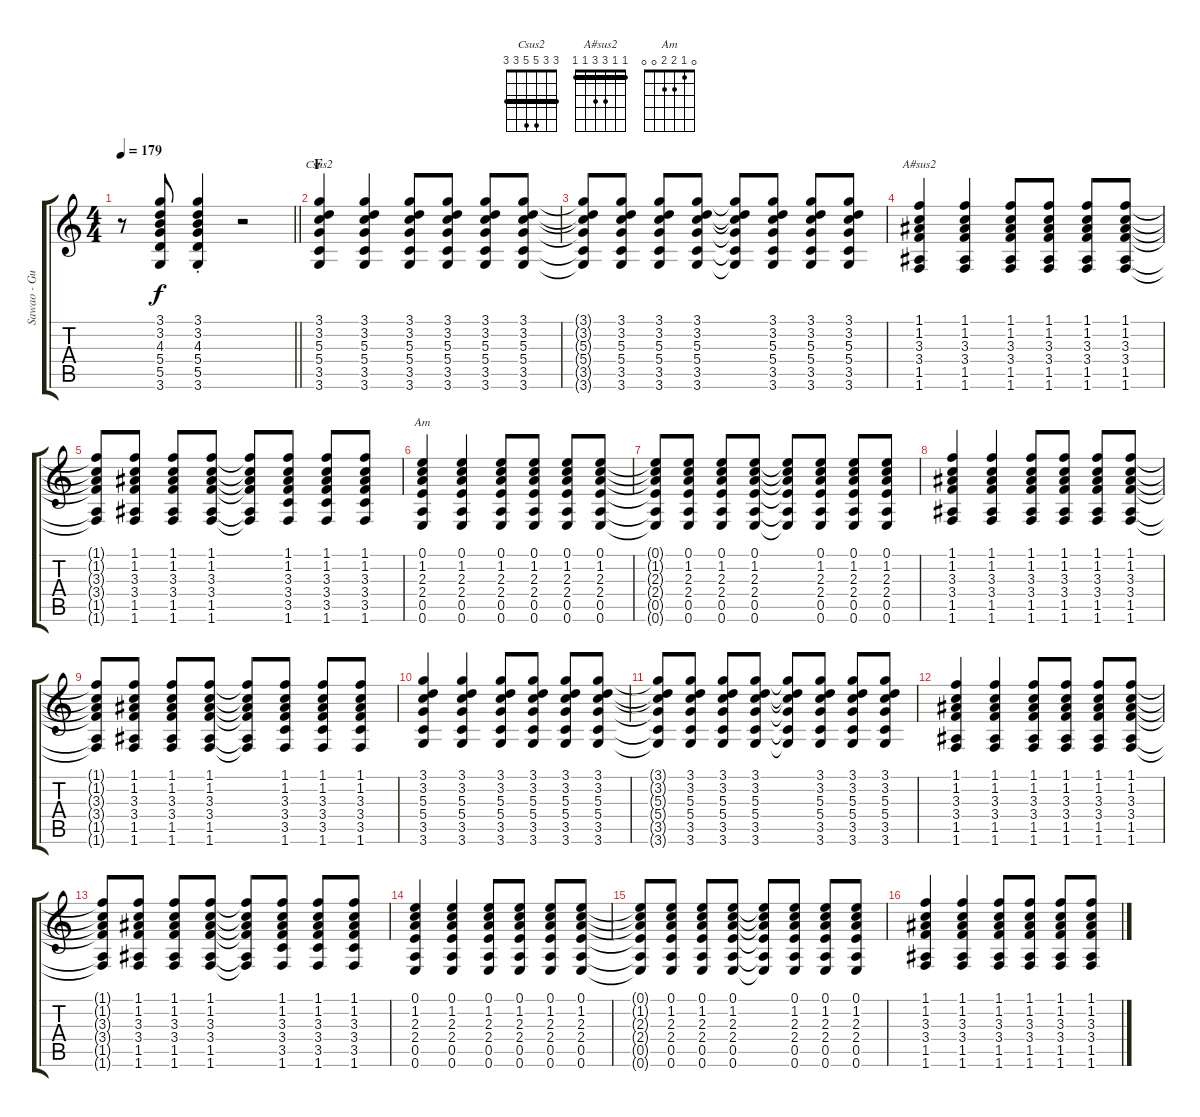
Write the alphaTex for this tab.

\track ("Sawao - Guit. I" "Sawao - Gu") {instrument overdrivenguitar}
\staff {score tabs}
\tuning (E4 B3 G3 D3 A2 E2) {hide}
\chord ("Csus2" 3 3 5 5 3 3) {barre 3}
\chord ("A#sus2" 1 1 3 3 1 1) {barre 1}
\chord ("Am" 0 1 2 2 0 0)
\ts (4 4)
\tempo 179
\clef g2
\barLineRight lightlight
\ks c
r.8{dy f} (3.1 3.2 4.3 5.4 5.5 3.6).8 (3.1{st} 3.2{st} 4.3{st} 5.4{st} 5.5{st} 3.6{st}).4 r.2 |
\section ("" "F")
(3.1 3.2 5.3 5.4 3.5 3.6).4{ch "Csus2"} (3.1 3.2 5.3 5.4 3.5 3.6).4 (3.1 3.2 5.3 5.4 3.5 3.6).8 (3.1 3.2 5.3 5.4 3.5 3.6).8 (3.1 3.2 5.3 5.4 3.5 3.6).8 (3.1 3.2 5.3 5.4 3.5 3.6).8 |
(3.1{t} 3.2{t} 5.3{t} 5.4{t} 3.5{t} 3.6{t}).8 (3.1 3.2 5.3 5.4 3.5 3.6).8 (3.1 3.2 5.3 5.4 3.5 3.6).8 (3.1 3.2 5.3 5.4 3.5 3.6).8 (3.1{t} 3.2{t} 5.3{t} 5.4{t} 3.5{t} 3.6{t}).8 (3.1 3.2 5.3 5.4 3.5 3.6).8 (3.1 3.2 5.3 5.4 3.5 3.6).8 (3.1 3.2 5.3 5.4 3.5 3.6).8 |
(1.1 1.2 3.3 3.4 1.5 1.6).4{ch "A#sus2"} (1.1 1.2 3.3 3.4 1.5 1.6).4 (1.1 1.2 3.3 3.4 1.5 1.6).8 (1.1 1.2 3.3 3.4 1.5 1.6).8 (1.1 1.2 3.3 3.4 1.5 1.6).8 (1.1 1.2 3.3 3.4 1.5 1.6).8 |
(1.1{t} 1.2{t} 3.3{t} 3.4{t} 1.5{t} 1.6{t}).8 (1.1 1.2 3.3 3.4 1.5 1.6).8 (1.1 1.2 3.3 3.4 1.5 1.6).8 (1.1 1.2 3.3 3.4 1.5 1.6).8 (1.1{t} 1.2{t} 3.3{t} 3.4{t} 1.5{t} 1.6{t}).8 (1.1 1.2 3.3 3.4 3.5 1.6).8 (1.1 1.2 3.3 3.4 3.5 1.6).8 (1.1 1.2 3.3 3.4 3.5 1.6).8 |
(0.1 1.2 2.3 2.4 0.5 0.6).4{ch "Am"} (0.1 1.2 2.3 2.4 0.5 0.6).4 (0.1 1.2 2.3 2.4 0.5 0.6).8 (0.1 1.2 2.3 2.4 0.5 0.6).8 (0.1 1.2 2.3 2.4 0.5 0.6).8 (0.1 1.2 2.3 2.4 0.5 0.6).8 |
(0.1{t} 1.2{t} 2.3{t} 2.4{t} 0.5{t} 0.6{t}).8 (0.1 1.2 2.3 2.4 0.5 0.6).8 (0.1 1.2 2.3 2.4 0.5 0.6).8 (0.1 1.2 2.3 2.4 0.5 0.6).8 (0.1{t} 1.2{t} 2.3{t} 2.4{t} 0.5{t} 0.6{t}).8 (0.1 1.2 2.3 2.4 0.5 0.6).8 (0.1 1.2 2.3 2.4 0.5 0.6).8 (0.1 1.2 2.3 2.4 0.5 0.6).8 |
(1.1 1.2 3.3 3.4 1.5 1.6).4 (1.1 1.2 3.3 3.4 1.5 1.6).4 (1.1 1.2 3.3 3.4 1.5 1.6).8 (1.1 1.2 3.3 3.4 1.5 1.6).8 (1.1 1.2 3.3 3.4 1.5 1.6).8 (1.1 1.2 3.3 3.4 1.5 1.6).8 |
(1.1{t} 1.2{t} 3.3{t} 3.4{t} 1.5{t} 1.6{t}).8 (1.1 1.2 3.3 3.4 1.5 1.6).8 (1.1 1.2 3.3 3.4 1.5 1.6).8 (1.1 1.2 3.3 3.4 1.5 1.6).8 (1.1{t} 1.2{t} 3.3{t} 3.4{t} 1.5{t} 1.6{t}).8 (1.1 1.2 3.3 3.4 3.5 1.6).8 (1.1 1.2 3.3 3.4 3.5 1.6).8 (1.1 1.2 3.3 3.4 3.5 1.6).8 |
(3.1 3.2 5.3 5.4 3.5 3.6).4 (3.1 3.2 5.3 5.4 3.5 3.6).4 (3.1 3.2 5.3 5.4 3.5 3.6).8 (3.1 3.2 5.3 5.4 3.5 3.6).8 (3.1 3.2 5.3 5.4 3.5 3.6).8 (3.1 3.2 5.3 5.4 3.5 3.6).8 |
(3.1{t} 3.2{t} 5.3{t} 5.4{t} 3.5{t} 3.6{t}).8 (3.1 3.2 5.3 5.4 3.5 3.6).8 (3.1 3.2 5.3 5.4 3.5 3.6).8 (3.1 3.2 5.3 5.4 3.5 3.6).8 (3.1{t} 3.2{t} 5.3{t} 5.4{t} 3.5{t} 3.6{t}).8 (3.1 3.2 5.3 5.4 3.5 3.6).8 (3.1 3.2 5.3 5.4 3.5 3.6).8 (3.1 3.2 5.3 5.4 3.5 3.6).8 |
(1.1 1.2 3.3 3.4 1.5 1.6).4 (1.1 1.2 3.3 3.4 1.5 1.6).4 (1.1 1.2 3.3 3.4 1.5 1.6).8 (1.1 1.2 3.3 3.4 1.5 1.6).8 (1.1 1.2 3.3 3.4 1.5 1.6).8 (1.1 1.2 3.3 3.4 1.5 1.6).8 |
(1.1{t} 1.2{t} 3.3{t} 3.4{t} 1.5{t} 1.6{t}).8 (1.1 1.2 3.3 3.4 1.5 1.6).8 (1.1 1.2 3.3 3.4 1.5 1.6).8 (1.1 1.2 3.3 3.4 1.5 1.6).8 (1.1{t} 1.2{t} 3.3{t} 3.4{t} 1.5{t} 1.6{t}).8 (1.1 1.2 3.3 3.4 3.5 1.6).8 (1.1 1.2 3.3 3.4 3.5 1.6).8 (1.1 1.2 3.3 3.4 3.5 1.6).8 |
(0.1 1.2 2.3 2.4 0.5 0.6).4 (0.1 1.2 2.3 2.4 0.5 0.6).4 (0.1 1.2 2.3 2.4 0.5 0.6).8 (0.1 1.2 2.3 2.4 0.5 0.6).8 (0.1 1.2 2.3 2.4 0.5 0.6).8 (0.1 1.2 2.3 2.4 0.5 0.6).8 |
(0.1{t} 1.2{t} 2.3{t} 2.4{t} 0.5{t} 0.6{t}).8 (0.1 1.2 2.3 2.4 0.5 0.6).8 (0.1 1.2 2.3 2.4 0.5 0.6).8 (0.1 1.2 2.3 2.4 0.5 0.6).8 (0.1{t} 1.2{t} 2.3{t} 2.4{t} 0.5{t} 0.6{t}).8 (0.1 1.2 2.3 2.4 0.5 0.6).8 (0.1 1.2 2.3 2.4 0.5 0.6).8 (0.1 1.2 2.3 2.4 0.5 0.6).8 |
(1.1 1.2 3.3 3.4 1.5 1.6).4 (1.1 1.2 3.3 3.4 1.5 1.6).4 (1.1 1.2 3.3 3.4 1.5 1.6).8 (1.1 1.2 3.3 3.4 1.5 1.6).8 (1.1 1.2 3.3 3.4 1.5 1.6).8 (1.1 1.2 3.3 3.4 1.5 1.6).8
